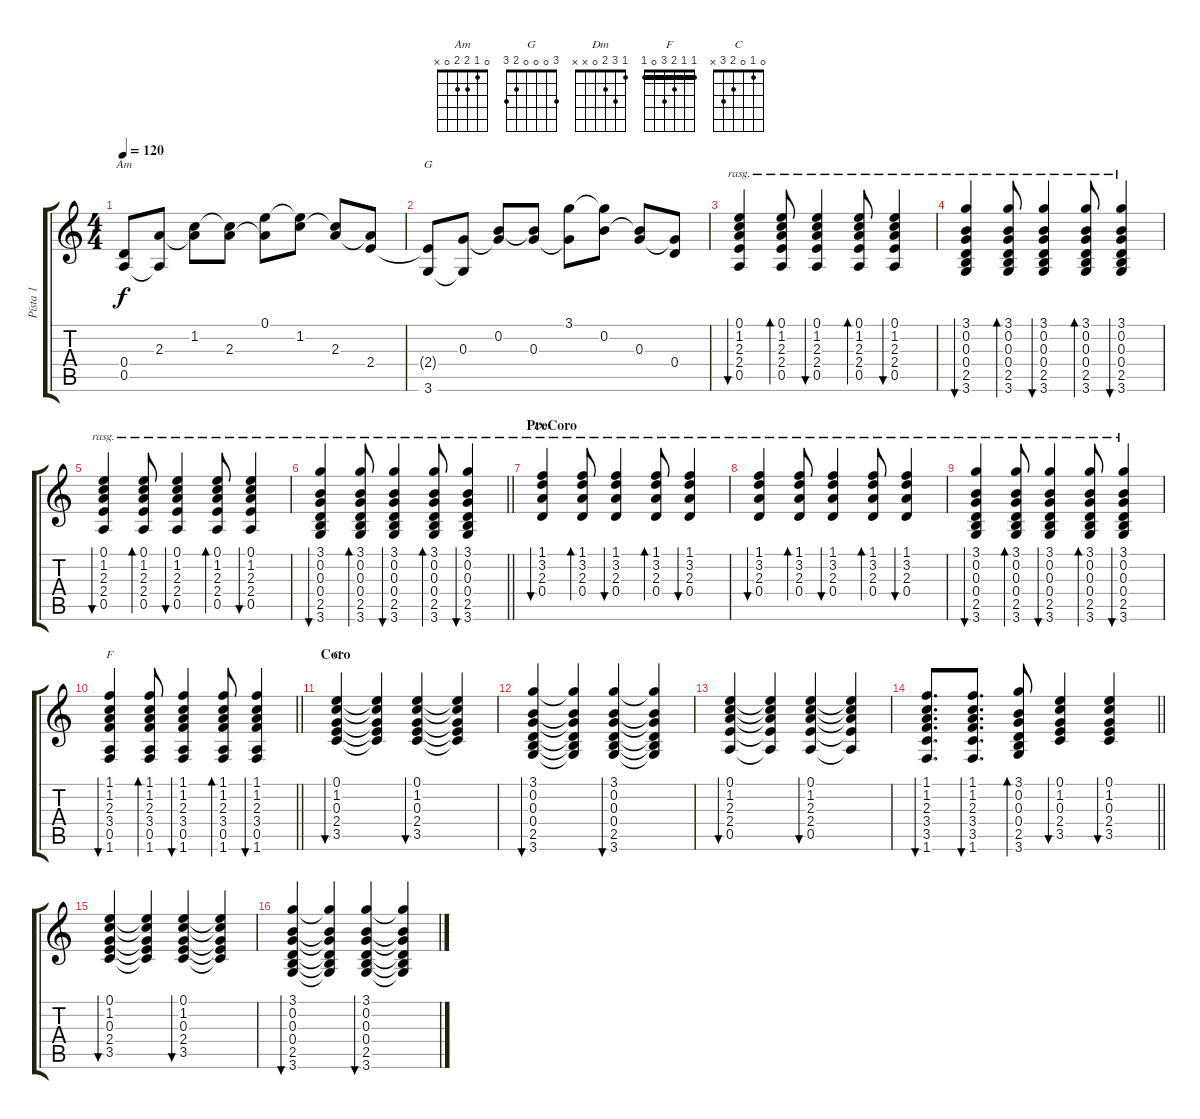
\track ("Pista 1" "Pista 1") {instrument acousticguitarnylon}
\staff {score tabs}
\tuning (E4 B3 G3 D3 A2 E2) {hide}
\chord ("Am" 0 1 2 2 0 x)
\chord ("G" 3 0 0 0 2 3)
\chord ("Dm" 1 3 2 0 x x)
\chord ("F" 1 1 2 3 0 1) {barre 1}
\chord ("C" 0 1 0 2 3 x)
\ts (4 4)
\tempo 120
\clef g2
\ks c
(0.4{t} 0.5).8{ch "Am" dy f} (2.3 0.5{t}).8 (1.2 2.3{t}).8 (1.2{t} 2.3).8 (0.1 2.3{t}).8 (0.1{t} 1.2).8 (1.2{t} 2.3).8 (2.3{t} 2.4).8 |
(2.4{t} 3.6).8{ch "G"} (0.3 3.6{t}).8 (0.2 0.3{t}).8 (0.2{t} 0.3).8 (3.1 0.3{t}).8 (3.1{t} 0.2).8 (0.2{t} 0.3).8 (0.3{t} 0.4).8 |
(0.1 1.2 2.3 2.4 0.5).4{bu 60 rasg ii} (0.1 1.2 2.3 2.4 0.5).8{bd 30 rasg ii} (0.1 1.2 2.3 2.4 0.5).4{bu 60 rasg ii} (0.1 1.2 2.3 2.4 0.5).8{bd 30 rasg ii} (0.1 1.2 2.3 2.4 0.5).4{bu 60 rasg ii} |
(3.1 0.2 0.3 0.4 2.5 3.6).4{bu 60 rasg ii} (3.1 0.2 0.3 0.4 2.5 3.6).8{bd 60 rasg ii} (3.1 0.2 0.3 0.4 2.5 3.6).4{bu 60 rasg ii} (3.1 0.2 0.3 0.4 2.5 3.6).8{bd 60 rasg ii} (3.1 0.2 0.3 0.4 2.5 3.6).4{bu 60 rasg ii} |
(0.1 1.2 2.3 2.4 0.5).4{bu 60 rasg ii} (0.1 1.2 2.3 2.4 0.5).8{bd 30 rasg ii} (0.1 1.2 2.3 2.4 0.5).4{bu 60 rasg ii} (0.1 1.2 2.3 2.4 0.5).8{bd 30 rasg ii} (0.1 1.2 2.3 2.4 0.5).4{bu 60 rasg ii} |
\barLineRight lightlight
(3.1 0.2 0.3 0.4 2.5 3.6).4{bu 60 rasg ii} (3.1 0.2 0.3 0.4 2.5 3.6).8{bd 60 rasg ii} (3.1 0.2 0.3 0.4 2.5 3.6).4{bu 60 rasg ii} (3.1 0.2 0.3 0.4 2.5 3.6).8{bd 60 rasg ii} (3.1 0.2 0.3 0.4 2.5 3.6).4{bu 60 rasg ii} |
\section ("" "PreCoro")
(1.1 3.2 2.3 0.4).4{bu 60 ch "Dm" rasg ii} (1.1 3.2 2.3 0.4).8{bd 60 rasg ii} (1.1 3.2 2.3 0.4).4{bu 60 rasg ii} (1.1 3.2 2.3 0.4).8{bd 60 rasg ii} (1.1 3.2 2.3 0.4).4{bu 60 rasg ii} |
(1.1 3.2 2.3 0.4).4{bu 60 rasg ii} (1.1 3.2 2.3 0.4).8{bd 60 rasg ii} (1.1 3.2 2.3 0.4).4{bu 60 rasg ii} (1.1 3.2 2.3 0.4).8{bd 60 rasg ii} (1.1 3.2 2.3 0.4).4{bu 60 rasg ii} |
(3.1 0.2 0.3 0.4 2.5 3.6).4{bu 60 rasg ii} (3.1 0.2 0.3 0.4 2.5 3.6).8{bd 60 rasg ii} (3.1 0.2 0.3 0.4 2.5 3.6).4{bu 60 rasg ii} (3.1 0.2 0.3 0.4 2.5 3.6).8{bd 60 rasg ii} (3.1 0.2 0.3 0.4 2.5 3.6).4{bu 60 rasg ii} |
\barLineRight lightlight
(1.1 1.2 2.3 3.4 0.5 1.6).4{bu 60 ch "F"} (1.1 1.2 2.3 3.4 0.5 1.6).8{bd 60} (1.1 1.2 2.3 3.4 0.5 1.6).4{bu 60} (1.1 1.2 2.3 3.4 0.5 1.6).8{bd 60} (1.1 1.2 2.3 3.4 0.5 1.6).4{bu 60} |
\section ("" "Coro")
(0.1 1.2 0.3 2.4 3.5).4{bu 60 ch "C"} (0.1{t} 1.2{t} 0.3{t} 2.4{t} 3.5{t}).4 (0.1 1.2 0.3 2.4 3.5).4{bu 60} (0.1{t} 1.2{t} 0.3{t} 2.4{t} 3.5{t}).4 |
(3.1 0.2 0.3 0.4 2.5 3.6).4{bu 60} (3.1{t} 0.2{t} 0.3{t} 0.4{t} 2.5{t} 3.6{t}).4 (3.1 0.2 0.3 0.4 2.5 3.6).4{bu 60} (3.1{t} 0.2{t} 0.3{t} 0.4{t} 2.5{t} 3.6{t}).4 |
(0.1 1.2 2.3 2.4 0.5).4{bu 60} (0.1{t} 1.2{t} 2.3{t} 2.4{t} 0.5{t}).4 (0.1 1.2 2.3 2.4 0.5).4{bu 60} (0.1{t} 1.2{t} 2.3{t} 2.4{t} 0.5{t}).4 |
\barLineRight lightlight
(1.1 1.2 2.3 3.4 3.5 1.6).8{d bu 60} (1.1 1.2 2.3 3.4 3.5 1.6).8{d bu 60} (3.1 0.2 0.3 0.4 2.5 3.6).8{bd 60} (0.1 1.2 0.3 2.4 3.5).4{bu 60} (0.1 1.2 0.3 2.4 3.5).4{bu 60} |
(0.1 1.2 0.3 2.4 3.5).4{bu 60} (0.1{t} 1.2{t} 0.3{t} 2.4{t} 3.5{t}).4 (0.1 1.2 0.3 2.4 3.5).4{bu 60} (0.1{t} 1.2{t} 0.3{t} 2.4{t} 3.5{t}).4 |
(3.1 0.2 0.3 0.4 2.5 3.6).4{bu 60} (3.1{t} 0.2{t} 0.3{t} 0.4{t} 2.5{t} 3.6{t}).4 (3.1 0.2 0.3 0.4 2.5 3.6).4{bu 60} (3.1{t} 0.2{t} 0.3{t} 0.4{t} 2.5{t} 3.6{t}).4
